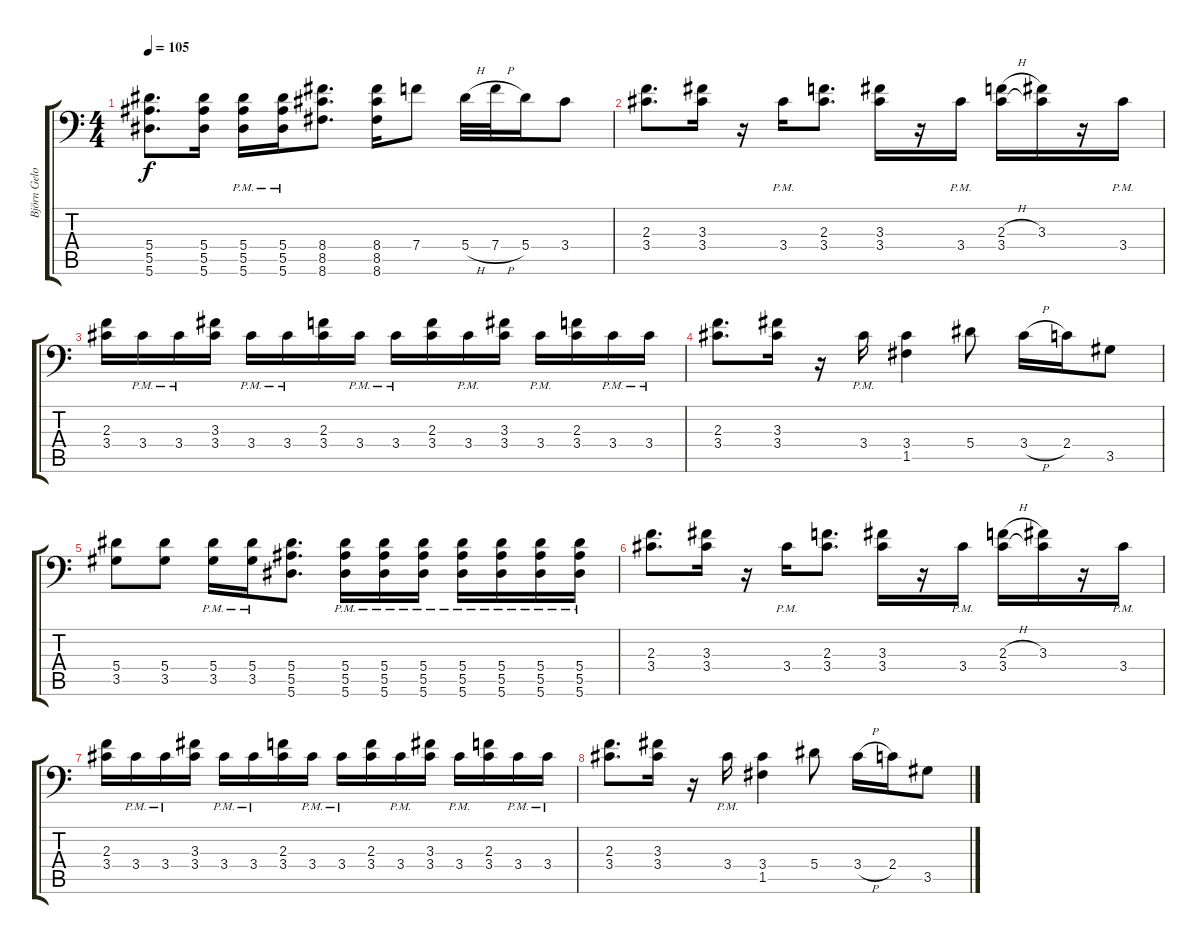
\track ("Björn Gelotte" "Björn Gelo") {instrument distortionguitar}
\staff {score tabs}
\tuning (C4 G3 Eb3 Bb2 F2 Bb1) {hide}
\ts (4 4)
\tempo 105
\clef f4
\ks c
(5.4 5.5 5.6).8{d dy f} (5.4 5.5 5.6).16 (5.4{pm} 5.5{pm} 5.6{pm}).16 (5.4{pm} 5.5{pm} 5.6{pm}).16 (8.4 8.5 8.6).8{d} (8.4 8.5 8.6).16 7.4.8 5.4{h}.32 7.4{h}.32 5.4.16 3.4.8 |
(2.3 3.4).8{d} (3.3 3.4).16 r.16 3.4{pm}.16 (2.3 3.4).8{d} (3.3 3.4).16 r.16 3.4{pm}.16 (2.3{h} 3.4).16 (3.3 3.4{t}).16 r.16 3.4{pm}.16 |
(2.3 3.4).16 3.4{pm}.16 3.4{pm}.16 (3.3 3.4).16 3.4{pm}.16 3.4{pm}.16 (2.3 3.4).16 3.4{pm}.16 3.4{pm}.16 (2.3 3.4).16 3.4{pm}.16 (3.3 3.4).16 3.4{pm}.16 (2.3 3.4).16 3.4{pm}.16 3.4{pm}.16 |
(2.3 3.4).8{d} (3.3 3.4).16 r.16 3.4{pm}.16 (3.4 1.5).4 5.4.8 3.4{h}.16 2.4.16 3.5.8 |
(5.4 3.5).8 (5.4 3.5).8 (5.4{pm} 3.5{pm}).16 (5.4{pm} 3.5{pm}).16 (5.4 5.5 5.6).8{d} (5.4{pm} 5.5{pm} 5.6{pm}).16 (5.4{pm} 5.5{pm} 5.6{pm}).16 (5.4{pm} 5.5{pm} 5.6{pm}).16 (5.4{pm} 5.5{pm} 5.6{pm}).16 (5.4{pm} 5.5{pm} 5.6{pm}).16 (5.4{pm} 5.5{pm} 5.6{pm}).16 (5.4{pm} 5.5{pm} 5.6{pm}).16 |
(2.3 3.4).8{d} (3.3 3.4).16 r.16 3.4{pm}.16 (2.3 3.4).8{d} (3.3 3.4).16 r.16 3.4{pm}.16 (2.3{h} 3.4).16 (3.3 3.4{t}).16 r.16 3.4{pm}.16 |
(2.3 3.4).16 3.4{pm}.16 3.4{pm}.16 (3.3 3.4).16 3.4{pm}.16 3.4{pm}.16 (2.3 3.4).16 3.4{pm}.16 3.4{pm}.16 (2.3 3.4).16 3.4{pm}.16 (3.3 3.4).16 3.4{pm}.16 (2.3 3.4).16 3.4{pm}.16 3.4{pm}.16 |
(2.3 3.4).8{d} (3.3 3.4).16 r.16 3.4{pm}.16 (3.4 1.5).4 5.4.8 3.4{h}.16 2.4.16 3.5.8
